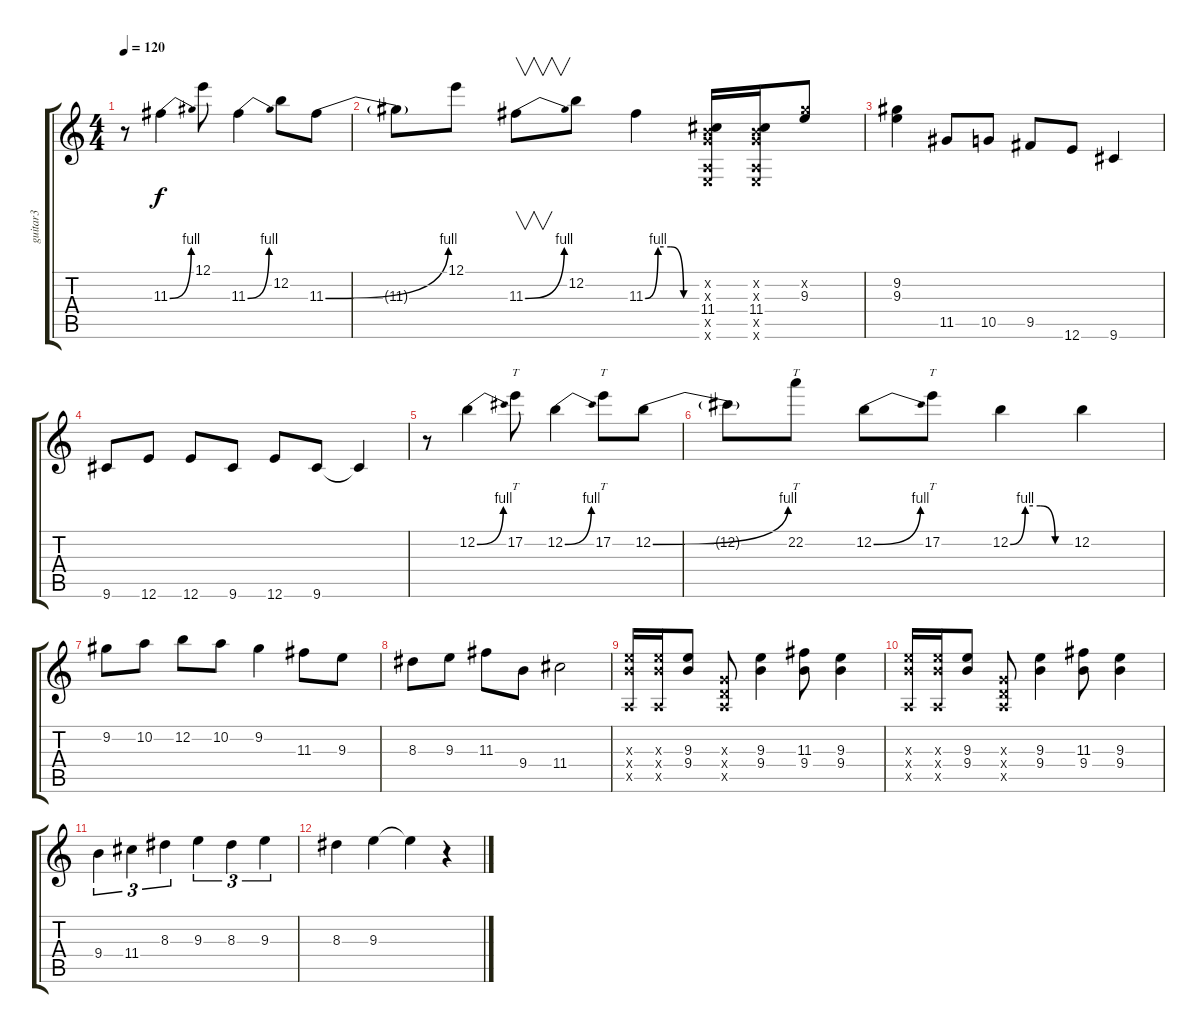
\track ("guitar3" "guitar3") {instrument distortionguitar}
\staff {score tabs}
\tuning (E4 B3 G3 D3 A2 E2) {hide}
\ts (4 4)
\tempo 120
\clef g2
\ks c
r.8{dy f} 11.3{be (bend 0 0 60 4)}.4 12.1.8 11.3{be (bend 0 0 60 4)}.4 12.2.8 11.3{be (bend 0 0 60 4)}.8 |
11.3{t}.8 12.1.8 11.3{be (bend 0 0 60 4)}.8{v} 12.2.8 11.3{be (custom 0 0 15 4 30 4 45 0 60 0)}.4 (0.2{x} 0.3{x} 11.4 0.5{x} 0.6{x}).16 (0.2{x} 0.3{x} 11.4 0.5{x} 0.6{x}).16 (9.2{x} 9.3).8 |
(9.2 9.3).4 11.5.8 10.5.8 9.5.8 12.6.8 9.6.4 |
9.6.8 12.6.8 12.6.8 9.6.8 12.6.8 9.6.8 9.6{t}.4 |
r.8 12.2{be (bend 0 0 60 4)}.4 17.2.8{tt} 12.2{be (bend 0 0 60 4)}.4 17.2.8{tt} 12.2{be (bend 0 0 60 4)}.8 |
12.2{t}.8 22.2.8{tt} 12.2{be (bend 0 0 60 4)}.8 17.2.8{tt} 12.2{be (custom 0 0 15 4 30 4 45 0 60 0)}.4 12.2.4 |
9.2.8 10.2.8 12.2.8 10.2.8 9.2.4 11.3.8 9.3.8 |
8.3.8 9.3.8 11.3.8 9.4.8 11.4.2 |
(9.3{x} 9.4{x} 0.5{x}).16 (9.3{x} 9.4{x} 0.5{x}).16 (9.3 9.4).8 (0.3{x} 0.4{x} 0.5{x}).8 (9.3 9.4).4 (11.3 9.4).8 (9.3 9.4).4 |
(9.3{x} 9.4{x} 0.5{x}).16 (9.3{x} 9.4{x} 0.5{x}).16 (9.3 9.4).8 (0.3{x} 0.4{x} 0.5{x}).8 (9.3 9.4).4 (11.3 9.4).8 (9.3 9.4).4 |
9.4.4{tu (3 2)} 11.4.4{tu (3 2)} 8.3.4{tu (3 2)} 9.3.4{tu (3 2)} 8.3.4{tu (3 2)} 9.3.4{tu (3 2)} |
8.3.4 9.3.4 9.3{t}.4 r.4
